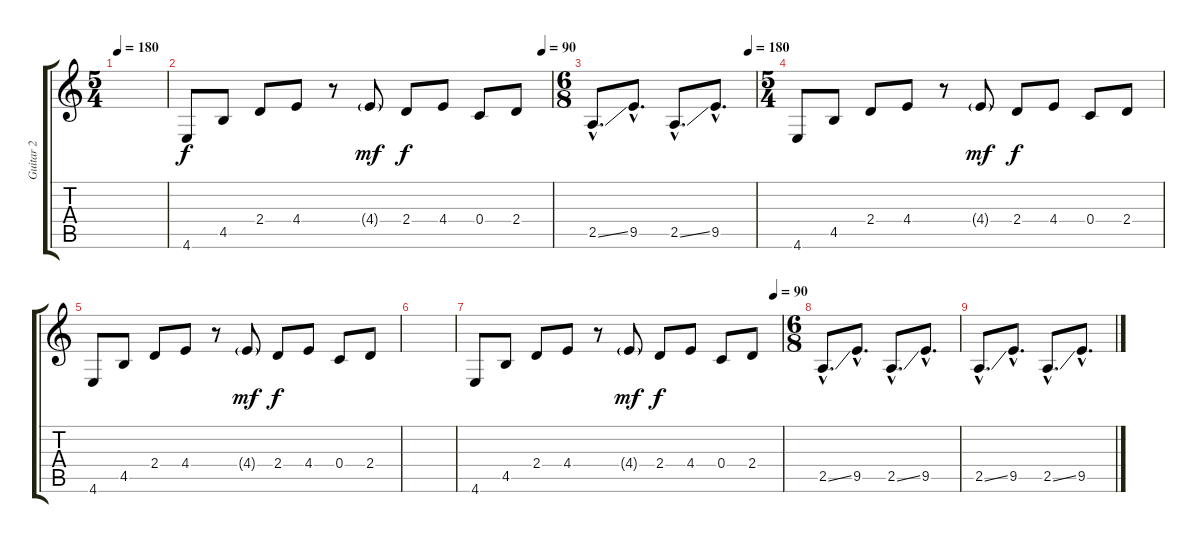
\track ("Guitar 2" "Guitar 2") {instrument electricguitarmuted}
\staff {score tabs}
\tuning (D4 A3 F3 C3 G2 C2) {hide}
\ts (5 4)
\tempo 180
\clef g2
\ks c
|
\tempo (90 0.975)
4.6.8 4.5.8 2.4.8 4.4.8 r.8 4.4{g}.8{dy mf} 2.4.8{dy f} 4.4.8 0.4.8 2.4.8 |
\ts (6 8)
\tempo (180 0.9583333333333334)
2.5{ss hac}.8{d} 9.5{hac}.8{d} 2.5{ss hac}.8{d} 9.5{hac}.8{d} |
\ts (5 4)
4.6.8 4.5.8 2.4.8 4.4.8 r.8 4.4{g}.8{dy mf} 2.4.8{dy f} 4.4.8 0.4.8 2.4.8 |
4.6.8 4.5.8 2.4.8 4.4.8 r.8 4.4{g}.8{dy mf} 2.4.8{dy f} 4.4.8 0.4.8 2.4.8 |
|
\tempo (90 0.975)
4.6.8 4.5.8 2.4.8 4.4.8 r.8 4.4{g}.8{dy mf} 2.4.8{dy f} 4.4.8 0.4.8 2.4.8 |
\ts (6 8)
2.5{ss hac}.8{d} 9.5{hac}.8{d} 2.5{ss hac}.8{d} 9.5{hac}.8{d} |
2.5{ss hac}.8{d} 9.5{hac}.8{d} 2.5{ss hac}.8{d} 9.5{hac}.8{d}
